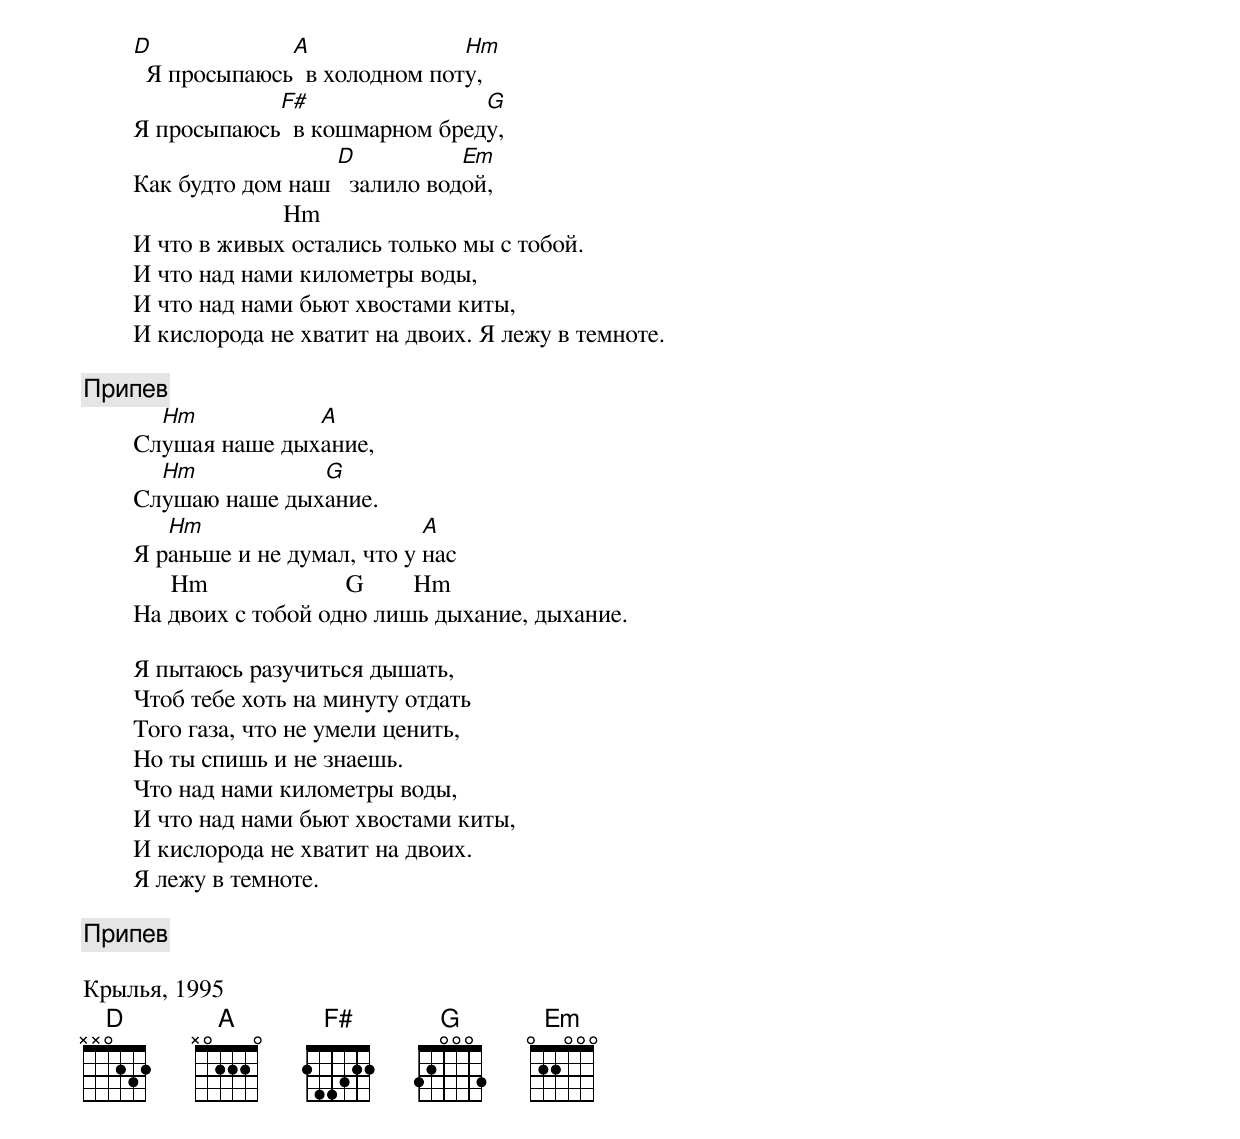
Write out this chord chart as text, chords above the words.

	D             A               Hm
	  Я просыпаюсь  в холодном поту,
	            F#                G
	Я просыпаюсь  в кошмарном бреду,
	                  D           Em
	Как будто дом наш   залило водой,
	                        Hm
	И что в живых остались только мы с тобой.
	И что над нами километры воды,
	И что над нами бьют хвостами киты,
	И кислорода не хватит на двоих. Я лежу в темноте.

	[Припев]
	  Hm           A
	Слушая наше дыхание,
	  Hm           G
	Слушаю наше дыхание.
	   Hm                      A
	Я раньше и не думал, что у нас
	      Hm                      G        Hm
	На двоих с тобой одно лишь дыхание, дыхание.

	Я пытаюсь разучиться дышать,
	Чтоб тебе хоть на минуту отдать
	Того газа, что не умели ценить,
	Но ты спишь и не знаешь.
	Что над нами километры воды,
	И что над нами бьют хвостами киты,
	И кислорода не хватит на двоих.
	Я лежу в темноте.

	[Припев]

Крылья, 1995
